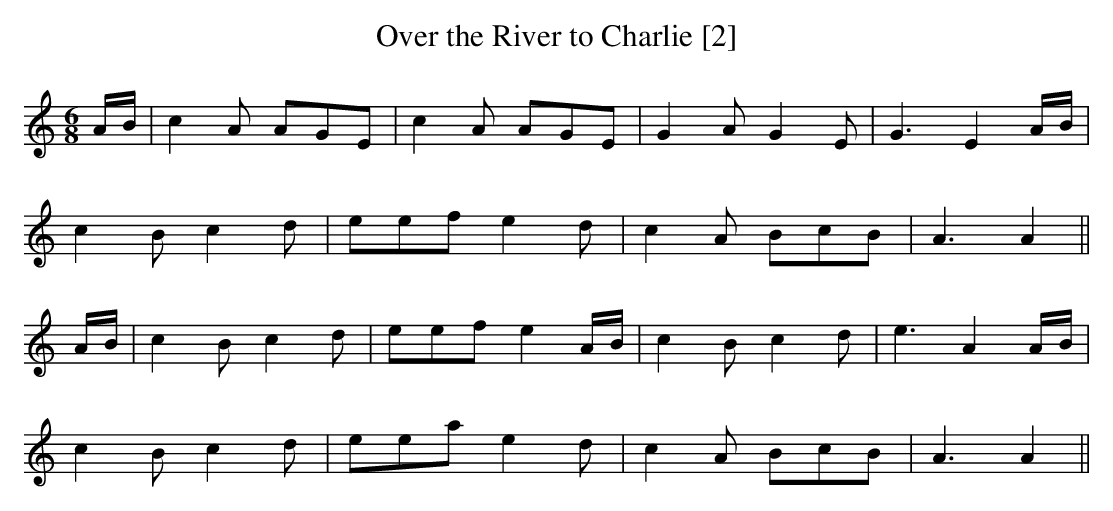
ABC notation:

X:1
T:Over the River to Charlie [2]
M:6/8
L:1/8
K:Amin
A/B/|c2A AGE|c2A AGE|G2A G2E|G3 E2A/B/|
c2B c2d|eef e2d|c2A BcB |A3 A2||
A/B/|c2B c2d|eef e2A/B/|c2B c2d|e3 A2 A/B/|
c2B c2d|eea e2d|c2A BcB|A3 A2||
